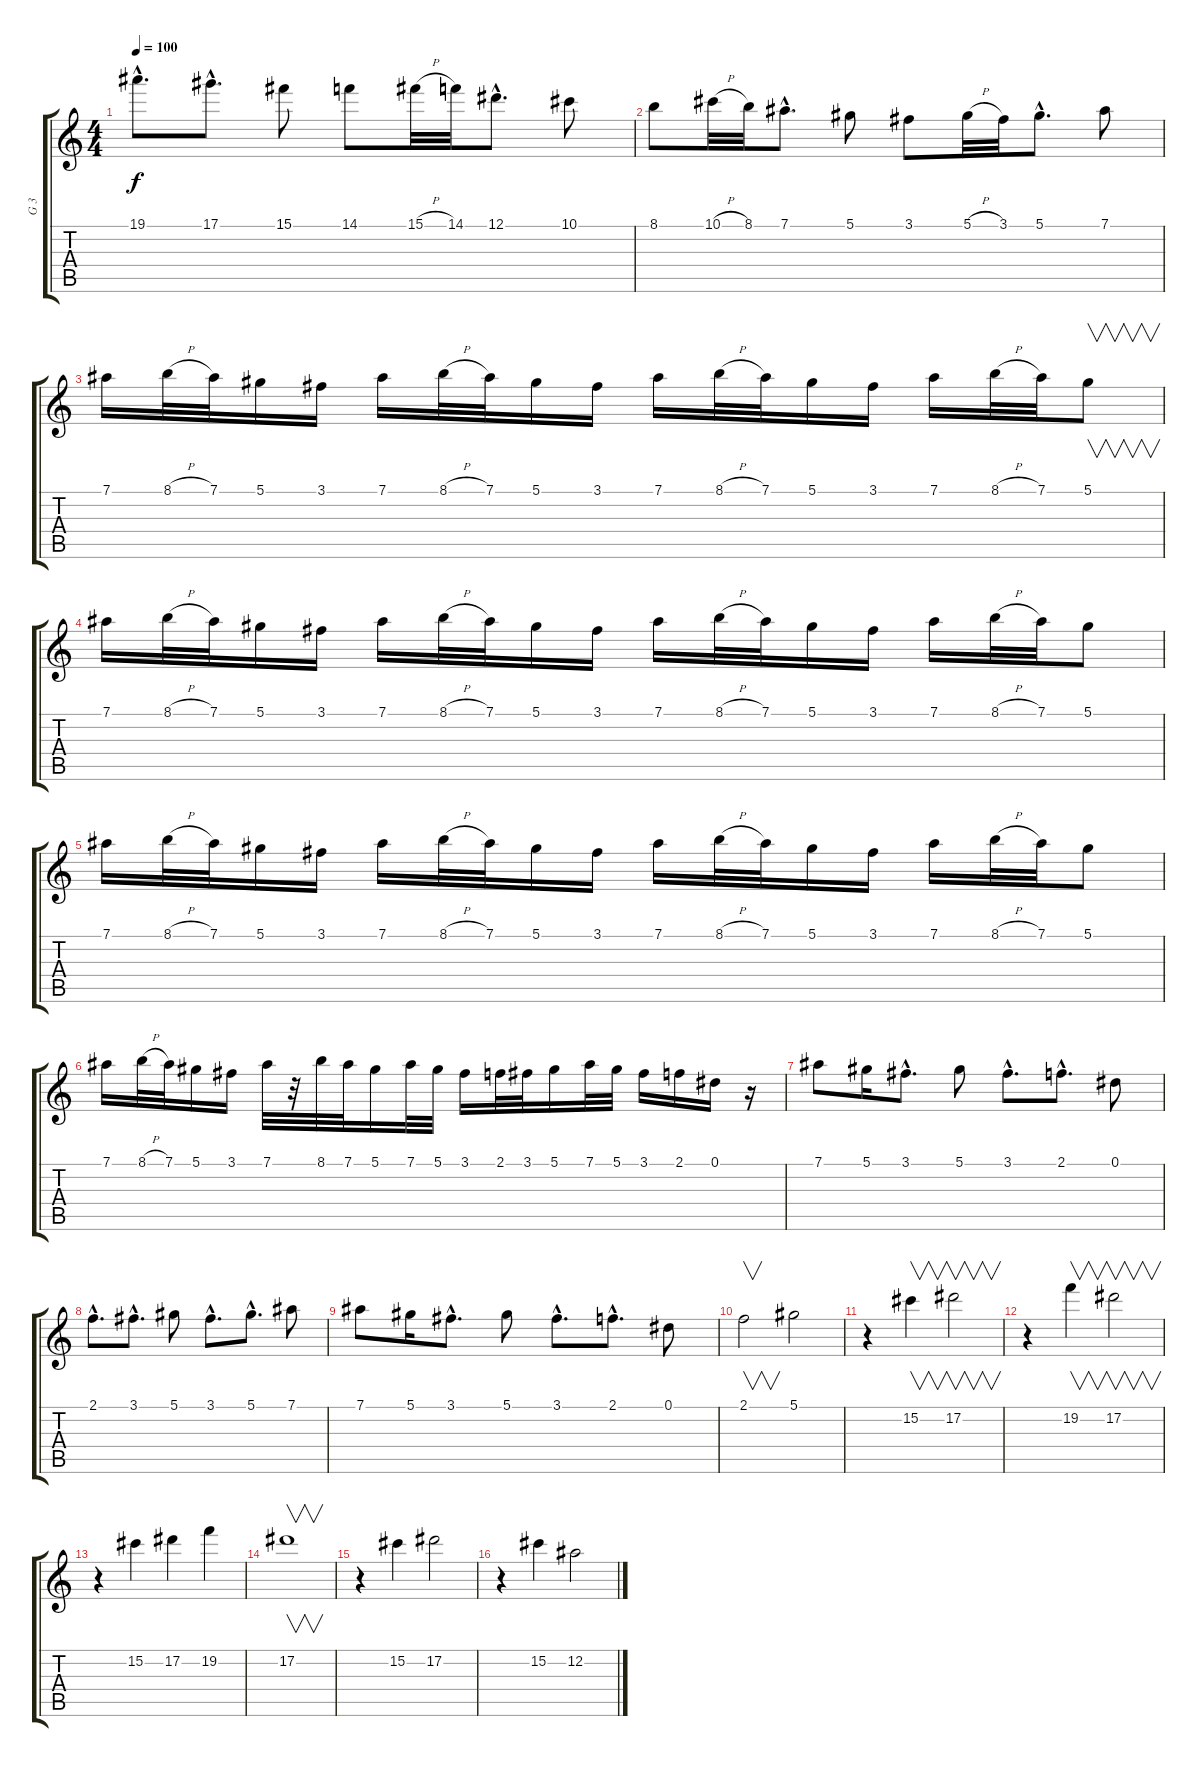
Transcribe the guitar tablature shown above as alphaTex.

\track ("G 3" "G 3") {instrument distortionguitar}
\staff {score tabs}
\tuning (Eb4 Bb3 Gb3 Db3 Ab2 Eb2) {hide}
\ts (4 4)
\tempo 100
\clef g2
\ks c
19.1{hac}.8{d dy f} 17.1{hac}.8{d} 15.1.8 14.1.8 15.1{h}.32 14.1.32 12.1{hac}.8{d} 10.1.8 |
8.1.8 10.1{h}.32 8.1.32 7.1{hac}.8{d} 5.1.8 3.1.8 5.1{h}.32 3.1.32 5.1{hac}.8{d} 7.1.8 |
7.1.16 8.1{h}.32 7.1.32 5.1.16 3.1.16 7.1.16 8.1{h}.32 7.1.32 5.1.16 3.1.16 7.1.16 8.1{h}.32 7.1.32 5.1.16 3.1.16 7.1.16 8.1{h}.32 7.1.32 5.1.8{v} |
7.1.16 8.1{h}.32 7.1.32 5.1.16 3.1.16 7.1.16 8.1{h}.32 7.1.32 5.1.16 3.1.16 7.1.16 8.1{h}.32 7.1.32 5.1.16 3.1.16 7.1.16 8.1{h}.32 7.1.32 5.1.8 |
7.1.16 8.1{h}.32 7.1.32 5.1.16 3.1.16 7.1.16 8.1{h}.32 7.1.32 5.1.16 3.1.16 7.1.16 8.1{h}.32 7.1.32 5.1.16 3.1.16 7.1.16 8.1{h}.32 7.1.32 5.1.8 |
7.1.16 8.1{h}.32 7.1.32 5.1.16 3.1.16 7.1.32 r.32 8.1.32 7.1.32 5.1.16 7.1.32 5.1.32 3.1.16 2.1.32 3.1.32 5.1.16 7.1.32 5.1.32 3.1.16 2.1.16 0.1.16 r.16 |
7.1.8 5.1.16 3.1{hac}.8{d} 5.1.8 3.1{hac}.8{d} 2.1{hac}.8{d} 0.1.8 |
2.1{hac}.8{d} 3.1{hac}.8{d} 5.1.8 3.1{hac}.8{d} 5.1{hac}.8{d} 7.1.8 |
7.1.8 5.1.16 3.1{hac}.8{d} 5.1.8 3.1{hac}.8{d} 2.1{hac}.8{d} 0.1.8 |
2.1.2{v} 5.1.2 |
r.4 15.2.4{v} 17.2.2{v} |
r.4 19.2.4{v} 17.2.2{v} |
r.4 15.2.4 17.2.4 19.2.4 |
17.2.1{v} |
r.4 15.2.4 17.2.2 |
r.4 15.2.4 12.2.2
